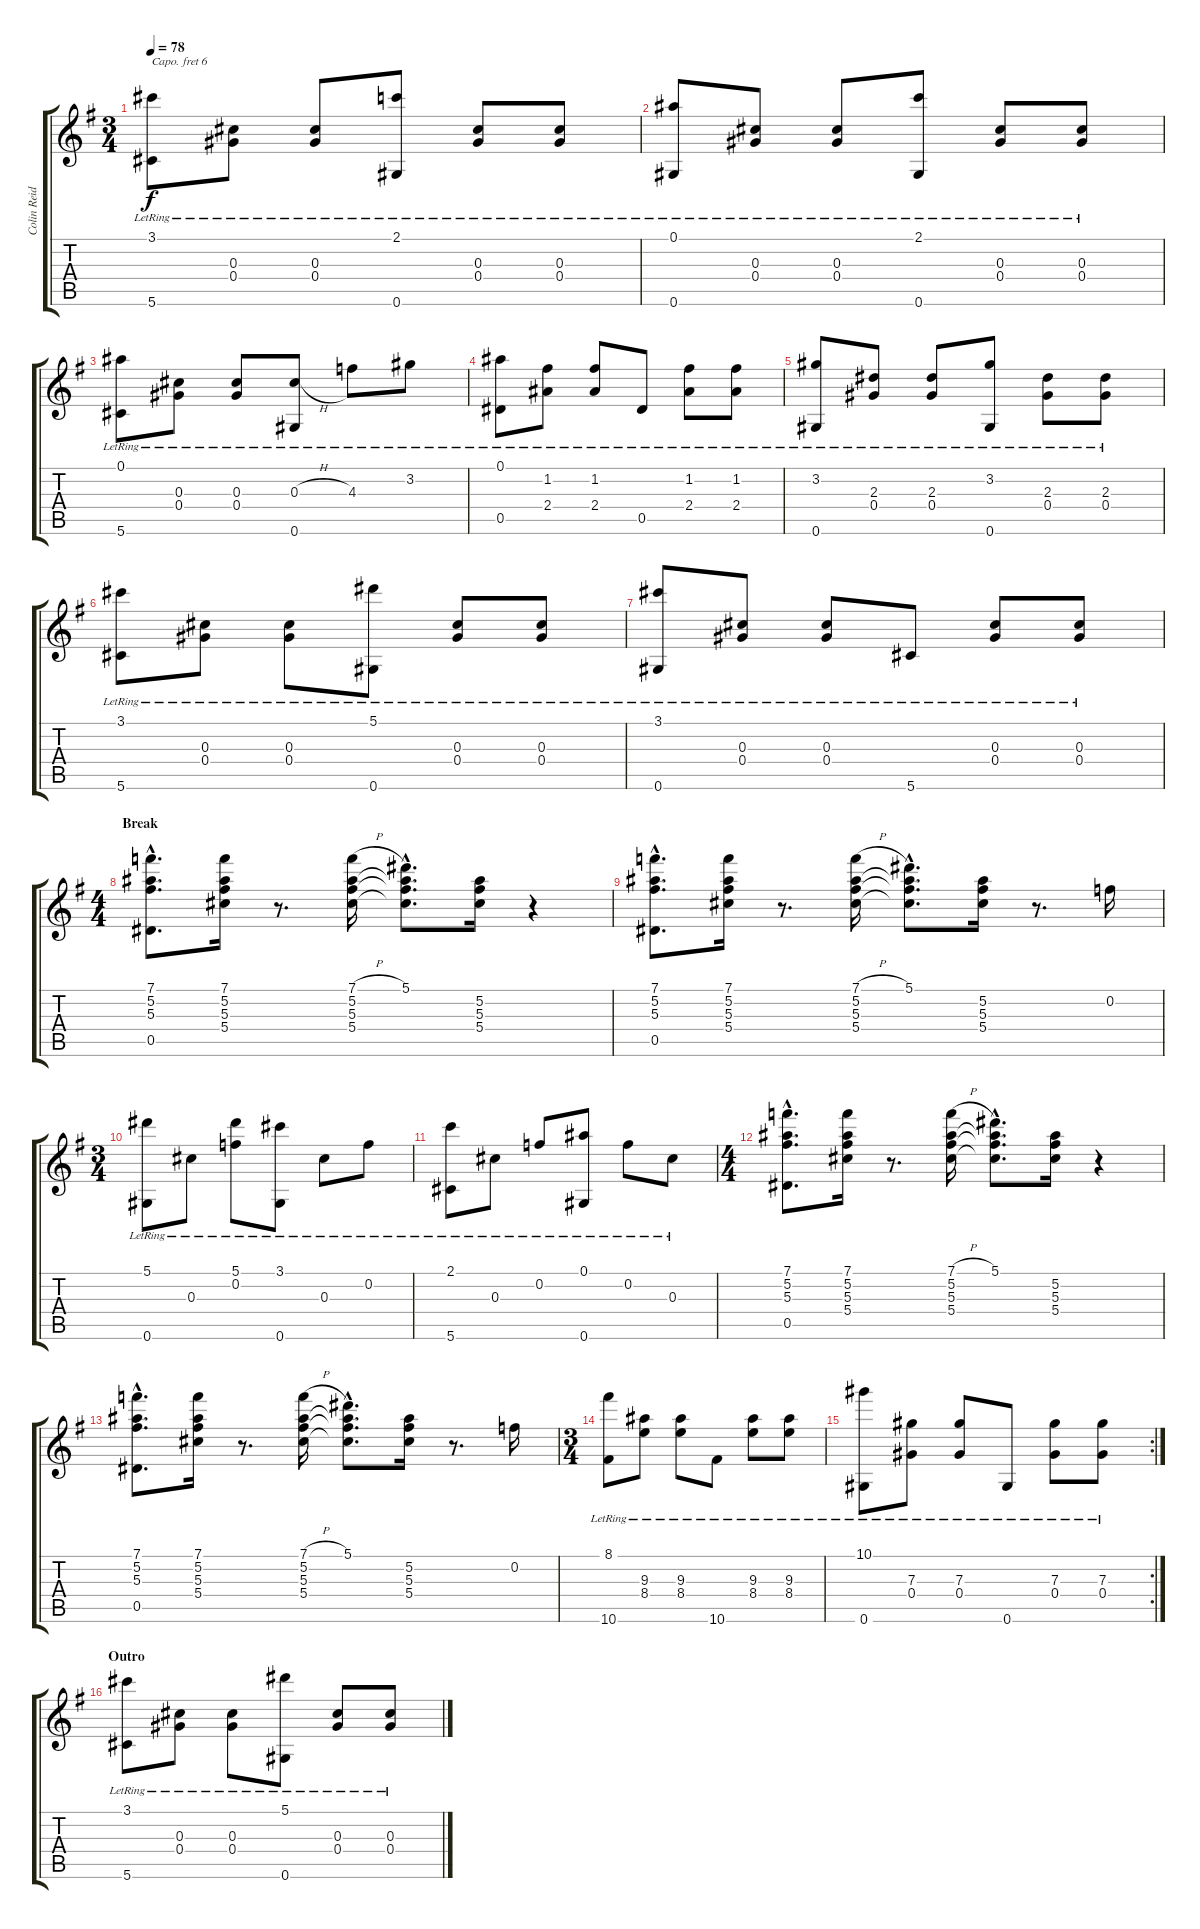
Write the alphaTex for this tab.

\track ("Colin Reid" "Colin Reid") {instrument acousticguitarsteel}
\staff {score tabs}
\capo 6
\tuning (E4 B3 G3 D3 A2 D2) {hide}
\ts (3 4)
\tempo 78
\clef g2
\ks g
(3.1{lr} 5.6{lr}).8{dy f} (0.3{lr} 0.4{lr}).8 (0.3{lr} 0.4{lr}).8 (2.1{lr} 0.6{lr}).8 (0.3{lr} 0.4{lr}).8 (0.3{lr} 0.4{lr}).8 |
(0.1{lr} 0.6{lr}).8 (0.3{lr} 0.4{lr}).8 (0.3{lr} 0.4{lr}).8 (2.1{lr} 0.6{lr}).8 (0.3{lr} 0.4{lr}).8 (0.3{lr} 0.4{lr}).8 |
(0.1{lr} 5.6{lr}).8 (0.3{lr} 0.4{lr}).8 (0.3{lr} 0.4{lr}).8 (0.3{h} 0.6{lr}).8 4.3{lr}.8 3.2{lr}.8 |
(0.1{lr} 0.5{lr}).8 (1.2{lr} 2.4{lr}).8 (1.2{lr} 2.4{lr}).8 0.5{lr}.8 (1.2{lr} 2.4{lr}).8 (1.2{lr} 2.4{lr}).8 |
(3.2{lr} 0.6{lr}).8 (2.3{lr} 0.4{lr}).8 (2.3{lr} 0.4{lr}).8 (3.2{lr} 0.6{lr}).8 (2.3{lr} 0.4{lr}).8 (2.3{lr} 0.4{lr}).8 |
(3.1{lr} 5.6{lr}).8 (0.3{lr} 0.4{lr}).8 (0.3{lr} 0.4{lr}).8 (5.1{lr} 0.6{lr}).8 (0.3{lr} 0.4{lr}).8 (0.3{lr} 0.4{lr}).8 |
(3.1{lr} 0.6{lr}).8 (0.3{lr} 0.4{lr}).8 (0.3{lr} 0.4{lr}).8 5.6{lr}.8 (0.3{lr} 0.4{lr}).8 (0.3{lr} 0.4{lr}).8 |
\ts (4 4)
\section ("" "Break")
(7.1{hac} 5.2{hac} 5.3{hac} 0.5{hac}).8{d} (7.1 5.2 5.3 5.4).16 r.8{d} (7.1{h} 5.2 5.3 5.4).16 (5.1{hac} 5.2{hac t} 5.3{hac t} 5.4{hac t}).8{d} (5.2 5.3 5.4).16 r.4 |
(7.1{hac} 5.2{hac} 5.3{hac} 0.5{hac}).8{d} (7.1 5.2 5.3 5.4).16 r.8{d} (7.1{h} 5.2 5.3 5.4).16 (5.1{hac} 5.2{hac t} 5.3{hac t} 5.4{hac t}).8{d} (5.2 5.3 5.4).16 r.8{d} 0.2.16 |
\ts (3 4)
(5.1{lr} 0.6{lr}).8 0.3{lr}.8 (5.1{lr} 0.2{lr}).8 (3.1{lr} 0.6{lr}).8 0.3{lr}.8 0.2{lr}.8 |
(2.1{lr} 5.6{lr}).8 0.3{lr}.8 0.2{lr}.8 (0.1{lr} 0.6{lr}).8 0.2{lr}.8 0.3{lr}.8 |
\ts (4 4)
(7.1{hac} 5.2{hac} 5.3{hac} 0.5{hac}).8{d} (7.1 5.2 5.3 5.4).16 r.8{d} (7.1{h} 5.2 5.3 5.4).16 (5.1{hac} 5.2{hac t} 5.3{hac t} 5.4{hac t}).8{d} (5.2 5.3 5.4).16 r.4 |
(7.1{hac} 5.2{hac} 5.3{hac} 0.5{hac}).8{d} (7.1 5.2 5.3 5.4).16 r.8{d} (7.1{h} 5.2 5.3 5.4).16 (5.1{hac} 5.2{hac t} 5.3{hac t} 5.4{hac t}).8{d} (5.2 5.3 5.4).16 r.8{d} 0.2.16 |
\ts (3 4)
(8.1{lr} 10.6{lr}).8 (9.3{lr} 8.4{lr}).8 (9.3{lr} 8.4{lr}).8 10.6{lr}.8 (9.3{lr} 8.4{lr}).8 (9.3{lr} 8.4{lr}).8 |
\rc 2
(10.1{lr} 0.6{lr}).8 (7.3{lr} 0.4{lr}).8 (7.3{lr} 0.4{lr}).8 0.6{lr}.8 (7.3{lr} 0.4{lr}).8 (7.3{lr} 0.4{lr}).8 |
\section ("" "Outro")
(3.1{lr} 5.6{lr}).8 (0.3{lr} 0.4{lr}).8 (0.3{lr} 0.4{lr}).8 (5.1{lr} 0.6{lr}).8 (0.3{lr} 0.4{lr}).8 (0.3{lr} 0.4{lr}).8
